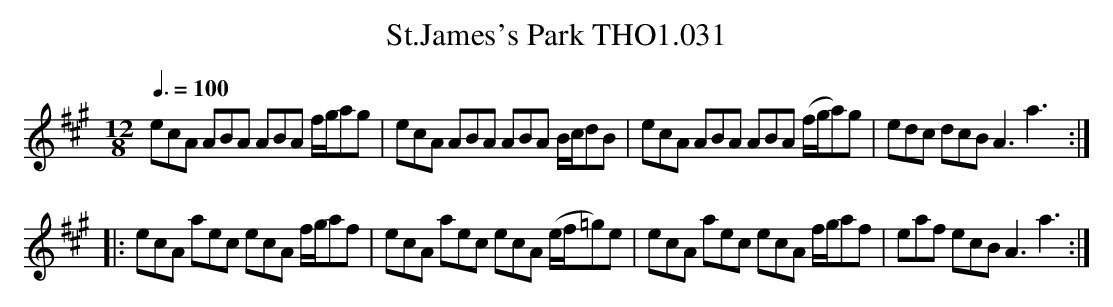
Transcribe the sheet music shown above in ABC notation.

X:1
T:St.James's Park THO1.031
M:12/8
L:1/8
Q:3/8=100
K:A
ecA ABA ABA f/g/ag|ecA ABA ABA B/c/dB|\
ecA ABA ABA (f/g/a)g|edc dcB A3 a3:|
|:ecA aec ecA f/g/af|ecA aec ecA (e/f/=g)e|\
ecA aec ecA f/g/af|eaf ecB A3a3:|
